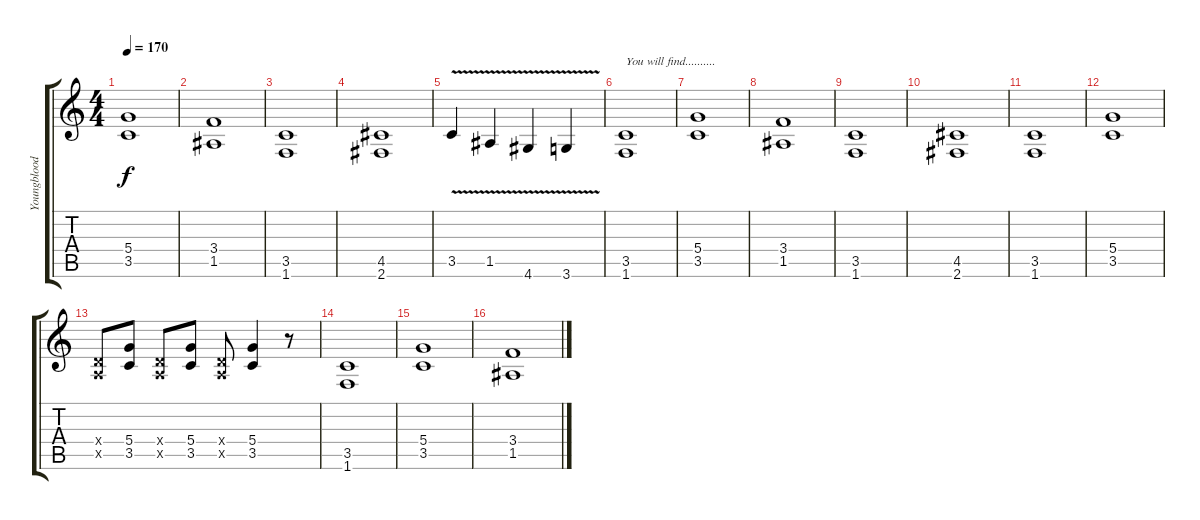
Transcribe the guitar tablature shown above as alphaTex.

\track ("Youngblood (Ritmica)" "Youngblood") {instrument distortionguitar}
\staff {score tabs}
\tuning (E4 B3 G3 D3 A2 E2) {hide}
\ts (4 4)
\tempo 170
\clef g2
\ks c
(5.4 3.5).1{dy f} |
(3.4 1.5).1 |
(3.5 1.6).1 |
(4.5 2.6).1 |
3.5{v}.4 1.5{v}.4 4.6{v}.4 3.6{v}.4 |
(3.5 1.6).1{txt "You will find.........."} |
(5.4 3.5).1 |
(3.4 1.5).1 |
(3.5 1.6).1 |
(4.5 2.6).1 |
(3.5 1.6).1 |
(5.4 3.5).1 |
(0.4{x} 0.5{x}).8 (5.4 3.5).8 (0.4{x} 0.5{x}).8 (5.4 3.5).8 (0.4{x} 0.5{x}).8 (5.4 3.5).4 r.8 |
(3.5 1.6).1 |
(5.4 3.5).1 |
(3.4 1.5).1
